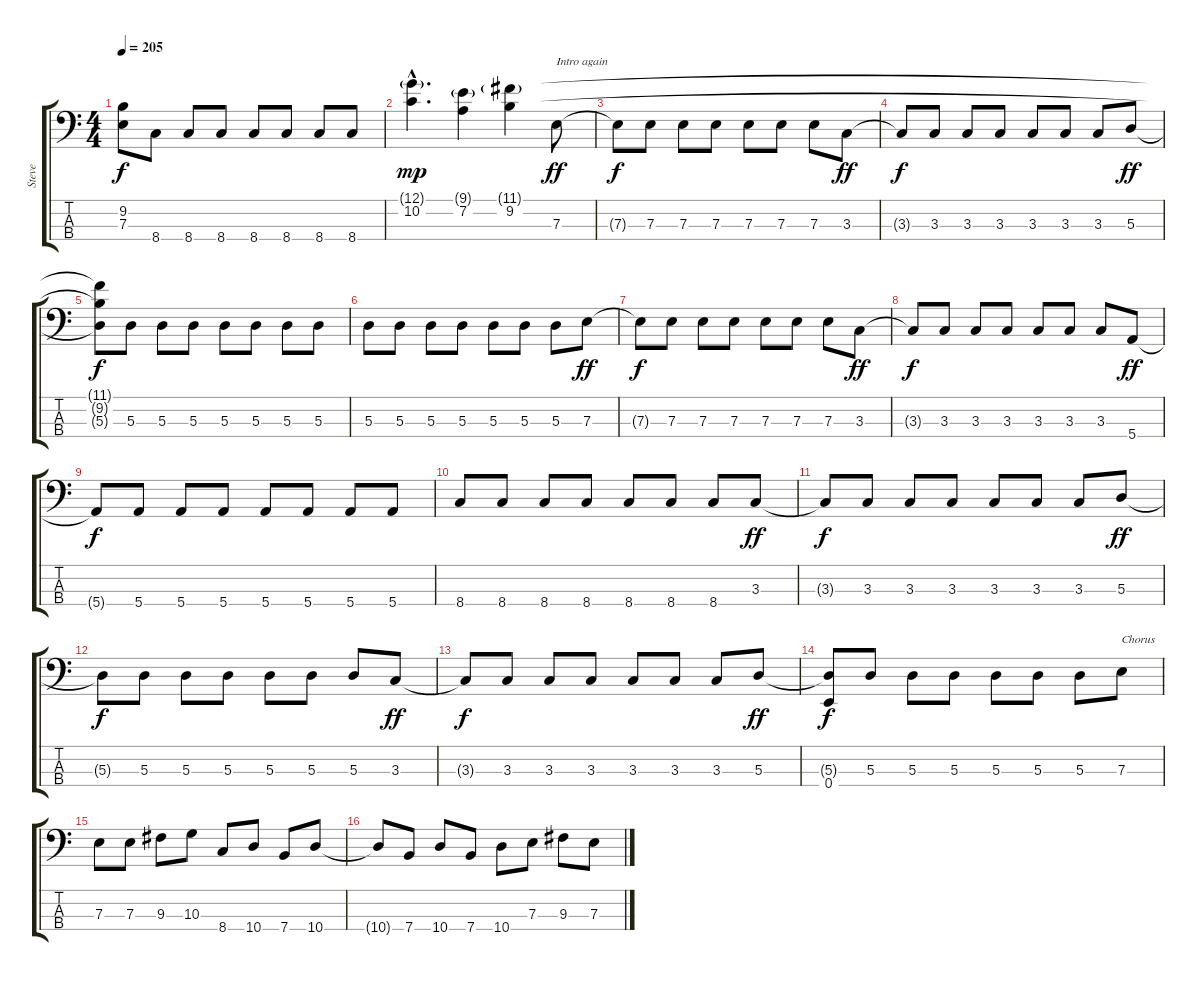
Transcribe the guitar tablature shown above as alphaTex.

\track ("Steve" "Steve") {instrument electricbassfinger}
\staff {score tabs}
\tuning (G2 D2 A1 E1) {hide}
\ts (4 4)
\tempo 205
\clef f4
\ks c
(9.2{t} 7.3{t}).8{dy f} 8.4.8 8.4.8 8.4.8 8.4.8 8.4.8 8.4.8 8.4.8 |
(12.1{g hac} 10.2{hac}).4{d dy mp} (9.1{g} 7.2).4 (11.1{g} 9.2).4 7.3.8{txt "Intro again" dy ff} |
7.3{t}.8{dy f} 7.3.8 7.3.8 7.3.8 7.3.8 7.3.8 7.3.8 3.3.8{dy ff} |
3.3{t}.8{dy f} 3.3.8 3.3.8 3.3.8 3.3.8 3.3.8 3.3.8 5.3.8{dy ff} |
(11.1{t} 9.2{t} 5.3{t}).8{dy f} 5.3.8 5.3.8 5.3.8 5.3.8 5.3.8 5.3.8 5.3.8 |
5.3.8 5.3.8 5.3.8 5.3.8 5.3.8 5.3.8 5.3.8 7.3.8{dy ff} |
7.3{t}.8{dy f} 7.3.8 7.3.8 7.3.8 7.3.8 7.3.8 7.3.8 3.3.8{dy ff} |
3.3{t}.8{dy f} 3.3.8 3.3.8 3.3.8 3.3.8 3.3.8 3.3.8 5.4.8{dy ff} |
5.4{t}.8{dy f} 5.4.8 5.4.8 5.4.8 5.4.8 5.4.8 5.4.8 5.4.8 |
8.4.8 8.4.8 8.4.8 8.4.8 8.4.8 8.4.8 8.4.8 3.3.8{dy ff} |
3.3{t}.8{dy f} 3.3.8 3.3.8 3.3.8 3.3.8 3.3.8 3.3.8 5.3.8{dy ff} |
5.3{t}.8{dy f} 5.3.8 5.3.8 5.3.8 5.3.8 5.3.8 5.3.8 3.3.8{dy ff} |
3.3{t}.8{dy f} 3.3.8 3.3.8 3.3.8 3.3.8 3.3.8 3.3.8 5.3.8{dy ff} |
(5.3{t} 0.4).8{dy f} 5.3.8 5.3.8 5.3.8 5.3.8 5.3.8 5.3.8 7.3.8{txt "Chorus"} |
7.3.8 7.3.8 9.3.8 10.3.8 8.4.8 10.4.8 7.4.8 10.4.8 |
10.4{t}.8 7.4.8 10.4.8 7.4.8 10.4.8 7.3.8 9.3.8 7.3.8
